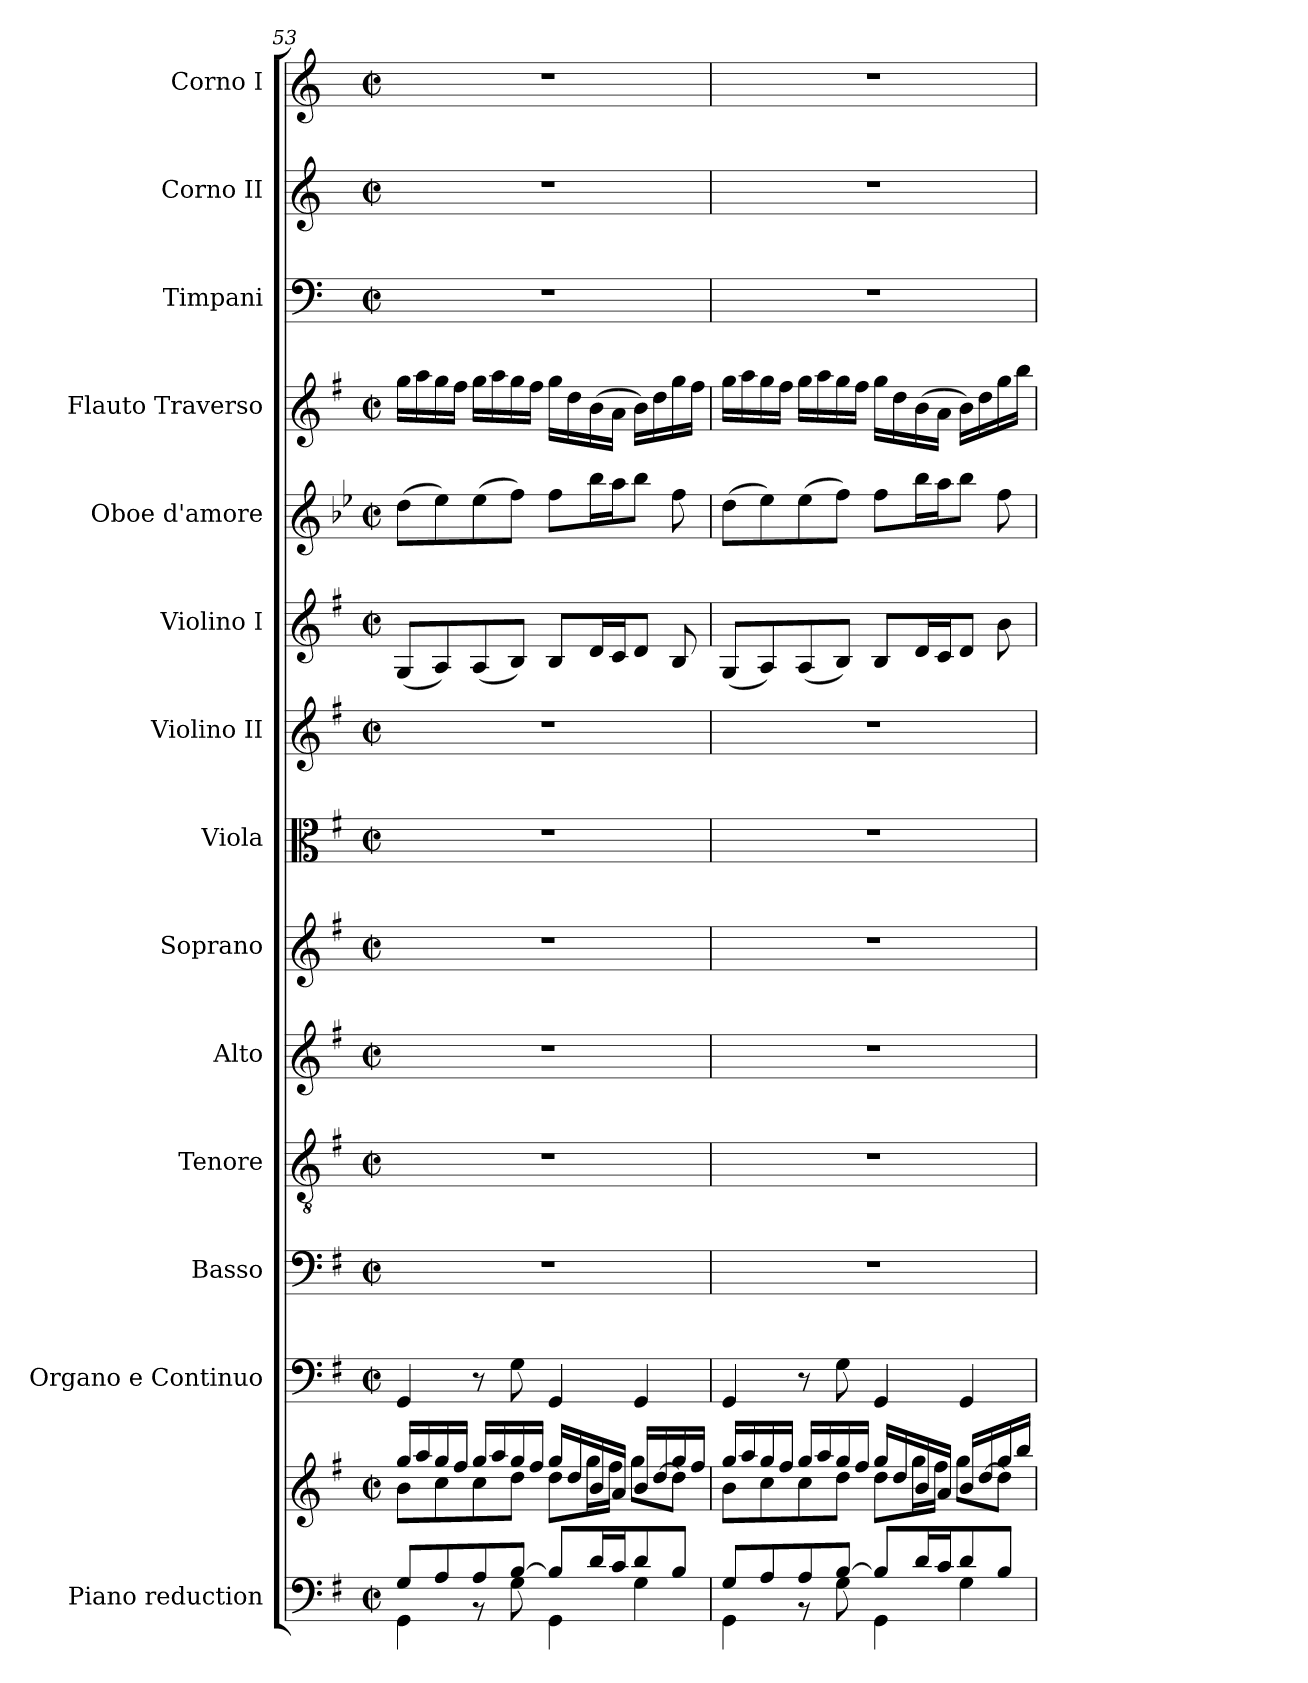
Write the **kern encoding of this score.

**kern	**kern	**kern	**kern	**kern	**kern	**kern	**kern	**kern	**kern	**kern	**kern	**kern	**kern	**kern
*part14	*part14	*part13	*part12	*part11	*part10	*part9	*part8	*part7	*part6	*part5	*part4	*part3	*part2	*part1
*staff15	*staff14	*staff13	*staff12	*staff11	*staff10	*staff9	*staff8	*staff7	*staff6	*staff5	*staff4	*staff3	*staff2	*staff1
*I"Piano reduction	*	*I"Organo e Continuo	*I"Basso	*I"Tenore	*I"Alto	*I"Soprano	*I"Viola	*I"Violino II	*I"Violino I	*I"Oboe d'amore	*I"Flauto Traverso	*I"Timpani	*I"Corno II	*I"Corno I
*I'Pno	*	*	*	*	*	*	*	*	*	*I'Ob	*I'Fl	*I'Timp	*	*
*clefF4	*clefG2	*clefF4	*clefF4	*clefGv2	*clefG2	*clefG2	*clefC3	*clefG2	*clefG2	*clefG2	*clefG2	*clefF4	*clefG2	*clefG2
*	*	*	*	*	*	*	*	*	*	*ITrd2c3	*	*	*ITrd3c5	*ITrd3c5
*k[f#]	*k[f#]	*k[f#]	*k[f#]	*k[f#]	*k[f#]	*k[f#]	*k[f#]	*k[f#]	*k[f#]	*k[f#]	*k[f#]	*k[]	*k[f#]	*k[f#]
*M2/2	*M2/2	*M2/2	*M2/2	*M2/2	*M2/2	*M2/2	*M2/2	*M2/2	*M2/2	*M2/2	*M2/2	*M2/2	*M2/2	*M2/2
*met(c|)	*met(c|)	*met(c|)	*met(c|)	*met(c|)	*met(c|)	*met(c|)	*met(c|)	*met(c|)	*met(c|)	*met(c|)	*met(c|)	*met(c|)	*met(c|)	*met(c|)
=53	=53	=53	=53	=53	=53	=53	=53	=53	=53	=53	=53	=53	=53	=53
*^	*^	*	*	*	*	*	*	*	*	*	*	*	*	*
8G/L	4GG\	16gg/LL	8b\L	4GG/	1r	1r	1r	1r	1r	1r	(<8G/L	(>8b\L	16gg\LL	1r	1r	1r
.	.	16aa/	.	.	.	.	.	.	.	.	.	.	16aa\	.	.	.
8A/	.	16gg/	8cc\	.	.	.	.	.	.	.	8A/)	8cc\)	16gg\	.	.	.
.	.	16ff#/JJ	.	.	.	.	.	.	.	.	.	.	16ff#\JJ	.	.	.
8A/	8r	16gg/LL	8cc\	8r	.	.	.	.	.	.	(<8A/	(>8cc\	16gg\LL	.	.	.
.	.	16aa/	.	.	.	.	.	.	.	.	.	.	16aa\	.	.	.
[8B/J	8G\	16gg/	8dd\J	8G\	.	.	.	.	.	.	8B/J)	8dd\J)	16gg\	.	.	.
.	.	16ff#/JJ	.	.	.	.	.	.	.	.	.	.	16ff#\JJ	.	.	.
8B/L]	4GG\	16gg/LL	8dd\L	4GG/	.	.	.	.	.	.	8B/L	8dd\L	16gg\LL	.	.	.
.	.	16dd/	.	.	.	.	.	.	.	.	.	.	16dd\	.	.	.
16d/L	.	16b/	16gg\L	.	.	.	.	.	.	.	16d/L	16gg\L	(>16b\	.	.	.
16c/J	.	16a/JJ	16ff#\JJ	.	.	.	.	.	.	.	16c/J	16ff#\J	16a\JJ	.	.	.
8d/	4G\	16b/LL	8gg\L	4GG/	.	.	.	.	.	.	8d/J	8gg\J	16b\LL)	.	.	.
.	.	[16dd/	.	.	.	.	.	.	.	.	.	.	16dd\	.	.	.
8B/J	.	16gg/	8dd\J]	.	.	.	.	.	.	.	8B/	8dd\	16gg\	.	.	.
.	.	16ff#/JJ	.	.	.	.	.	.	.	.	.	.	16ff#\JJ	.	.	.
!!LO:PB:g=z
=54	=54	=54	=54	=54	=54	=54	=54	=54	=54	=54	=54	=54	=54	=54	=54	=54
8G/L	4GG\	16gg/LL	8b\L	4GG/	1r	1r	1r	1r	1r	1r	(<8G/L	(>8b\L	16gg\LL	1r	1r	1r
.	.	16aa/	.	.	.	.	.	.	.	.	.	.	16aa\	.	.	.
8A/	.	16gg/	8cc\	.	.	.	.	.	.	.	8A/)	8cc\)	16gg\	.	.	.
.	.	16ff#/JJ	.	.	.	.	.	.	.	.	.	.	16ff#\JJ	.	.	.
8A/	8r	16gg/LL	8cc\	8r	.	.	.	.	.	.	(<8A/	(>8cc\	16gg\LL	.	.	.
.	.	16aa/	.	.	.	.	.	.	.	.	.	.	16aa\	.	.	.
[8B/J	8G\	16gg/	8dd\J	8G\	.	.	.	.	.	.	8B/J)	8dd\J)	16gg\	.	.	.
.	.	16ff#/JJ	.	.	.	.	.	.	.	.	.	.	16ff#\JJ	.	.	.
8B/L]	4GG\	16gg/LL	8dd\L	4GG/	.	.	.	.	.	.	8B/L	8dd\L	16gg\LL	.	.	.
.	.	16dd/	.	.	.	.	.	.	.	.	.	.	16dd\	.	.	.
16d/L	.	16b/	16gg\L	.	.	.	.	.	.	.	16d/L	16gg\L	(>16b\	.	.	.
16c/J	.	16a/JJ	16ff#\JJ	.	.	.	.	.	.	.	16c/J	16ff#\J	16a\JJ	.	.	.
8d/	4G\	16b/LL	8gg\L	4GG/	.	.	.	.	.	.	8d/J	8gg\J	16b\LL)	.	.	.
.	.	[16dd/	.	.	.	.	.	.	.	.	.	.	16dd\	.	.	.
8B/J	.	16gg/	8dd\J]	.	.	.	.	.	.	.	8b\	8dd\	16gg\	.	.	.
.	.	16bb/JJ	.	.	.	.	.	.	.	.	.	.	16bb\JJ	.	.	.
*v	*v	*	*	*	*	*	*	*	*	*	*	*	*	*	*	*
*	*v	*v	*	*	*	*	*	*	*	*	*	*	*	*	*
=	=	=	=	=	=	=	=	=	=	=	=	=	=	=
*-	*-	*-	*-	*-	*-	*-	*-	*-	*-	*-	*-	*-	*-	*-
